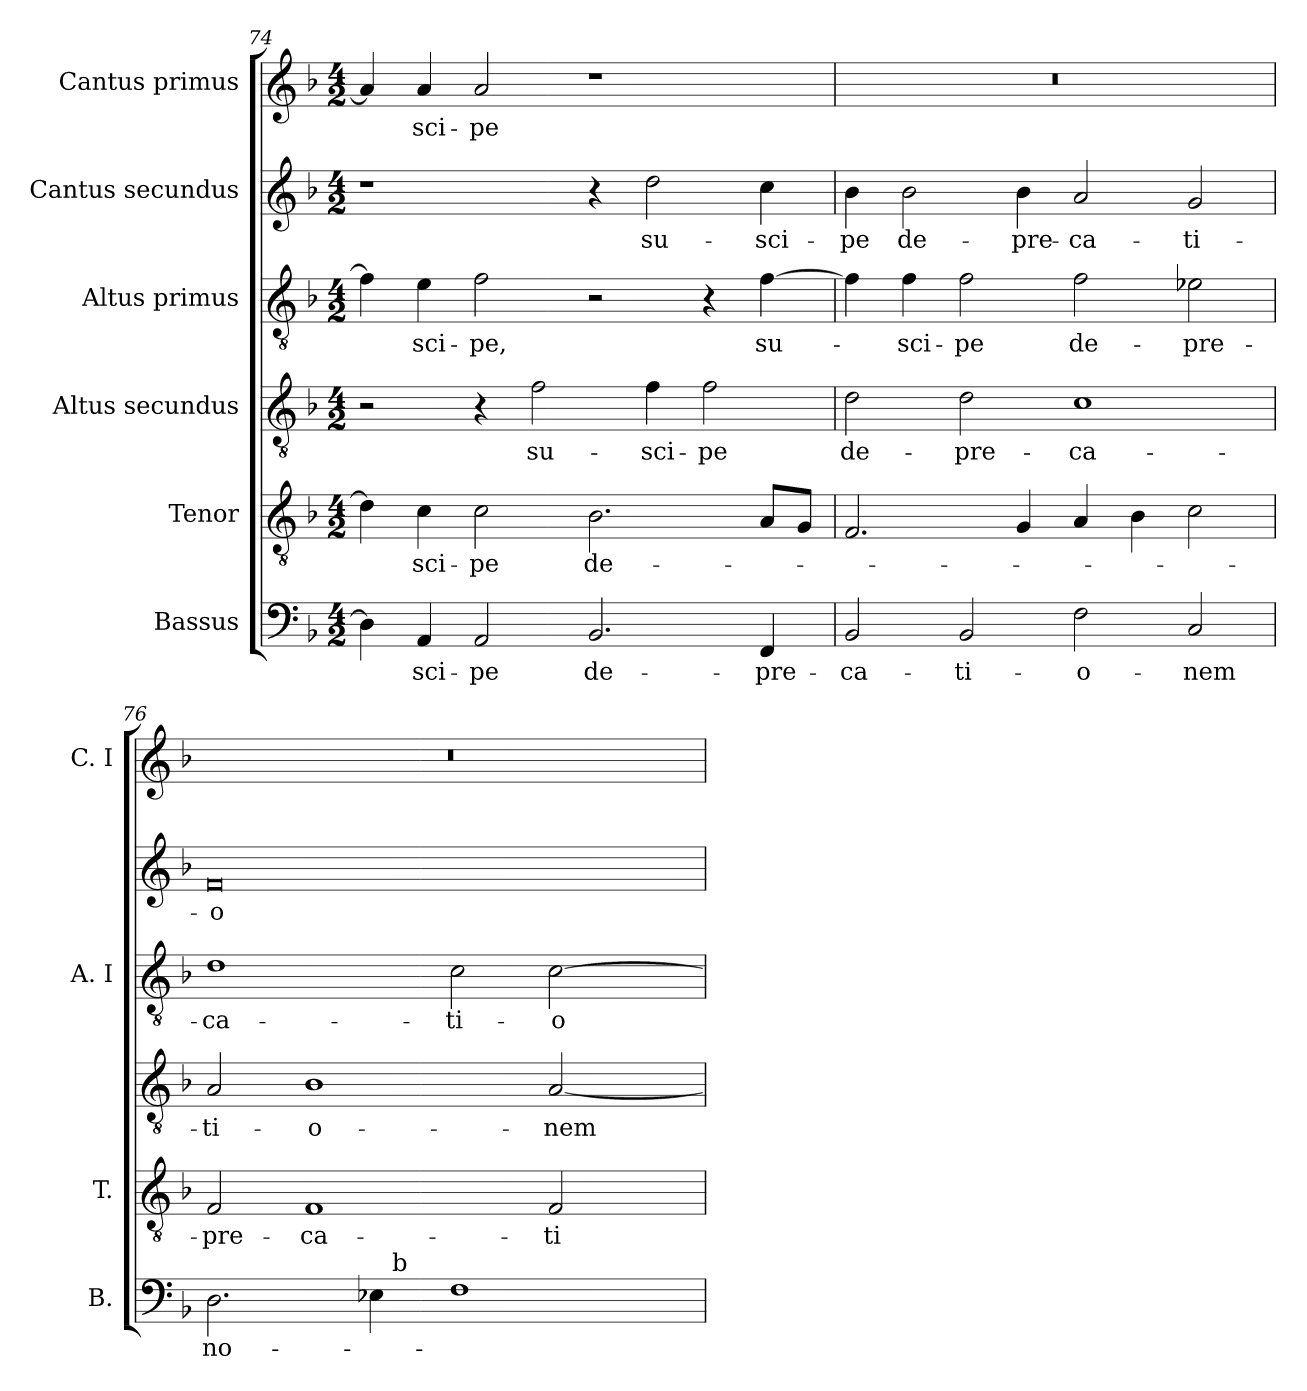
**kern	**text	**kern	**text	**kern	**text	**kern	**text	**kern	**text	**kern	**text
*part6	*part6	*part5	*part5	*part4	*part4	*part3	*part3	*part2	*part2	*part1	*part1
*staff6	*staff6	*staff5	*staff5	*staff4	*staff4	*staff3	*staff3	*staff2	*staff2	*staff1	*staff1
*I"Bassus	*	*I"Tenor	*	*I"Altus secundus	*	*I"Altus primus	*	*I"Cantus secundus	*	*I"Cantus primus	*
*I'B.	*	*I'T.	*	*	*	*I'A. I	*	*	*	*I'C. I	*
*clefF4	*	*clefGv2	*	*clefGv2	*	*clefGv2	*	*clefG2	*	*clefG2	*
*	*	*ITrd7c12	*	*ITrd7c12	*	*ITrd7c12	*	*	*	*	*
*k[b-]	*	*k[b-]	*	*k[b-]	*	*k[b-]	*	*k[b-]	*	*k[b-]	*
*d:	*	*d:	*	*d:	*	*d:	*	*d:	*	*d:	*
*M4/2	*	*M4/2	*	*M4/2	*	*M4/2	*	*M4/2	*	*M4/2	*
=74	=74	=74	=74	=74	=74	=74	=74	=74	=74	=74	=74
4Di\]	.	4Di\]	.	2r	.	4Fi\]	.	1r	.	4ai/]	.
!	!LO:LY:b:color=#000000	!	!	!	!	!	!	!	!	!	!
!	!	!	!LO:LY:b:color=#000000	!	!	!	!	!	!	!	!
!	!	!	!	!	!	!	!LO:LY:b:color=#000000	!	!	!	!
!	!	!	!	!	!	!	!	!	!	!	!LO:LY:b:color=#000000
4AAi/	-sci-	4Ci\	-sci-	.	.	4Ei\	-sci-	.	.	4ai/	-sci-
!	!LO:LY:b:color=#000000	!	!	!	!	!	!	!	!	!	!
!	!	!	!LO:LY:b:color=#000000	!	!	!	!	!	!	!	!
!	!	!	!	!	!	!	!LO:LY:b:color=#000000	!	!	!	!
!	!	!	!	!	!	!	!	!	!	!	!LO:LY:b:color=#000000
2AAi/	-pe	2Ci\	-pe	4r	.	2Fi\	-pe,	.	.	2ai/	-pe
!	!	!	!	!	!LO:LY:b:color=#000000	!	!	!	!	!	!
.	.	.	.	2Fi\	su-	.	.	.	.	.	.
!	!LO:LY:b:color=#000000	!	!	!	!	!	!	!	!	!	!
!	!	!	!LO:LY:b:color=#000000	!	!	!	!	!	!	!	!
2.BB-i/	de-	2.BB-i\	de-	.	.	2r	.	4r	.	1r	.
!	!	!	!	!	!LO:LY:b:color=#000000	!	!	!	!	!	!
!	!	!	!	!	!	!	!	!	!LO:LY:b:color=#000000	!	!
.	.	.	.	4Fi\	-sci-	.	.	2ddi\	su-	.	.
!	!	!	!	!	!LO:LY:b:color=#000000	!	!	!	!	!	!
.	.	.	.	2Fi\	-pe	4r	.	.	.	.	.
!	!LO:LY:b:color=#000000	!	!	!	!	!	!	!	!	!	!
!	!	!	!	!	!	!	!LO:LY:b:color=#000000	!	!	!	!
!	!	!	!	!	!	!	!	!	!LO:LY:b:color=#000000	!	!
4FFi/	-pre-	8AAi/L	.	.	.	[4Fi\	su-	4cci\	-sci-	.	.
.	.	8GGi/J	.	.	.	.	.	.	.	.	.
!!LO:LB:g=z
=75	=75	=75	=75	=75	=75	=75	=75	=75	=75	=75	=75
!	!LO:LY:b:color=#000000	!	!	!	!	!	!	!	!	!	!
!	!	!	!	!	!LO:LY:b:color=#000000	!	!	!	!	!	!
!	!	!	!	!	!	!	!	!	!LO:LY:b:color=#000000	!LO:N:vis=1	!
2BB-i/	-ca-	2.FFi/	.	2Di\	de-	4Fi\]	.	4b-i\	-pe	0r	.
!	!	!	!	!	!	!	!LO:LY:b:color=#000000	!	!	!	!
!	!	!	!	!	!	!	!	!	!LO:LY:b:color=#000000	!	!
.	.	.	.	.	.	4Fi\	-sci-	2b-i\	de-	.	.
!	!LO:LY:b:color=#000000	!	!	!	!	!	!	!	!	!	!
!	!	!	!	!	!LO:LY:b:color=#000000	!	!	!	!	!	!
!	!	!	!	!	!	!	!LO:LY:b:color=#000000	!	!	!	!
2BB-i/	-ti-	.	.	2Di\	-pre-	2Fi\	-pe	.	.	.	.
!	!	!	!	!	!	!	!	!	!LO:LY:b:color=#000000	!	!
.	.	4GGi/	.	.	.	.	.	4b-i\	-pre-	.	.
!	!LO:LY:b:color=#000000	!	!	!	!	!	!	!	!	!	!
!	!	!	!	!	!LO:LY:b:color=#000000	!	!	!	!	!	!
!	!	!	!	!	!	!	!LO:LY:b:color=#000000	!	!	!	!
!	!	!	!	!	!	!	!	!	!LO:LY:b:color=#000000	!	!
2Fi\	-o-	4AAi/	.	1Ci	-ca-	2Fi\	de-	2ai/	-ca-	.	.
.	.	4BB-i\	.	.	.	.	.	.	.	.	.
!	!LO:LY:b:color=#000000	!	!	!	!	!	!	!	!	!	!
!	!	!	!	!	!	!	!LO:LY:b:color=#000000	!	!	!	!
!	!	!	!	!	!	!	!	!	!LO:LY:b:color=#000000	!	!
2Ci/	-nem	2Ci\	.	.	.	2E-Xi\	-pre-	2gi/	-ti-	.	.
=76	=76	=76	=76	=76	=76	=76	=76	=76	=76	=76	=76
!	!LO:LY:b:color=#000000	!	!	!	!	!	!	!	!	!	!
!	!	!	!LO:LY:b:color=#000000	!	!	!	!	!	!	!	!
!	!	!	!	!	!LO:LY:b:color=#000000	!	!	!	!	!	!
!	!	!	!	!	!	!	!LO:LY:b:color=#000000	!	!	!	!
!	!	!	!	!	!	!	!	!	!LO:LY:b:color=#000000	!LO:N:vis=1	!
*^	*	*	*	*	*	*	*	*	*	*	*
2.Di\	2ryy	no-	2FFi/	-pre-	2AAi/	-ti-	1Di	-ca-	0fi	-o-	0r	.
!	!	!	!	!LO:LY:b:color=#000000	!	!	!	!	!	!	!	!
!	!	!	!	!	!	!LO:LY:b:color=#000000	!	!	!	!	!	!
.	4ryy	.	1FFi	-ca-	1BB-i	-o-	.	.	.	.	.	.
4E-i\	32ryy	.	.	.	.	.	.	.	.	.	.	.
.	256ryy	.	.	.	.	.	.	.	.	.	.	.
!	!LO:TX:a:t=b	!	!	!	!	!	!	!	!	!	!	!
.	1ryy	.	.	.	.	.	.	.	.	.	.	.
!	!	!	!	!	!	!	!	!LO:LY:b:color=#000000	!	!	!	!
1Fi	.	.	.	.	.	.	2Ci\	-ti-	.	.	.	.
!	!	!	!	!LO:LY:b:color=#000000	!	!	!	!	!	!	!	!
!	!	!	!	!	!	!LO:LY:b:color=#000000	!	!	!	!	!	!
!	!	!	!	!	!	!	!	!LO:LY:b:color=#000000	!	!	!	!
.	.	.	2FFi/	-ti-	[2AAi/	-nem	[2Ci\	-o-	.	.	.	.
.	8ryy	.	.	.	.	.	.	.	.	.	.	.
.	16ryy	.	.	.	.	.	.	.	.	.	.	.
.	64..ryy	.	.	.	.	.	.	.	.	.	.	.
*v	*v	*	*	*	*	*	*	*	*	*	*	*
=	=	=	=	=	=	=	=	=	=	=	=
*-	*-	*-	*-	*-	*-	*-	*-	*-	*-	*-	*-
